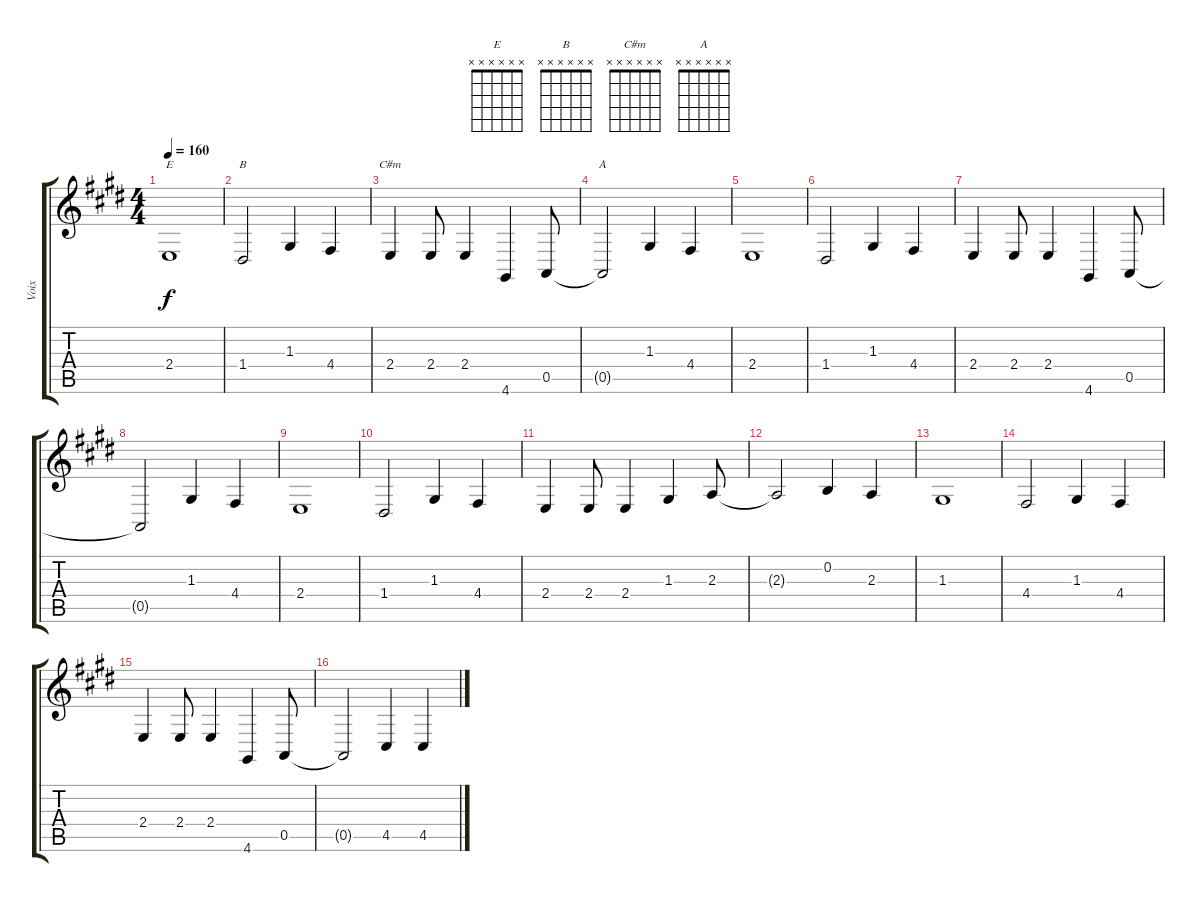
\track ("Voix" "Voix") {instrument drawbarorgan}
\staff {score tabs}
\tuning (E4 B3 G3 D3 A2 E2) {hide}
\chord ("E" x x x x x x)
\chord ("B" x x x x x x)
\chord ("C#m" x x x x x x)
\chord ("A" x x x x x x)
\ts (4 4)
\tempo 160
\clef g2
\ks e
2.4.1{ch "E" dy f} |
1.4.2{ch "B"} 1.3.4 4.4.4 |
2.4.4{ch "C#m"} 2.4.8 2.4.4 4.6.4 0.5.8 |
0.5{t}.2{ch "A"} 1.3.4 4.4.4 |
2.4.1 |
1.4.2 1.3.4 4.4.4 |
2.4.4 2.4.8 2.4.4 4.6.4 0.5.8 |
0.5{t}.2 1.3.4 4.4.4 |
2.4.1 |
1.4.2 1.3.4 4.4.4 |
2.4.4 2.4.8 2.4.4 1.3.4 2.3.8 |
2.3{t}.2 0.2.4 2.3.4 |
1.3.1 |
4.4.2 1.3.4 4.4.4 |
2.4.4 2.4.8 2.4.4 4.6.4 0.5.8 |
0.5{t}.2 4.5.4 4.5.4
